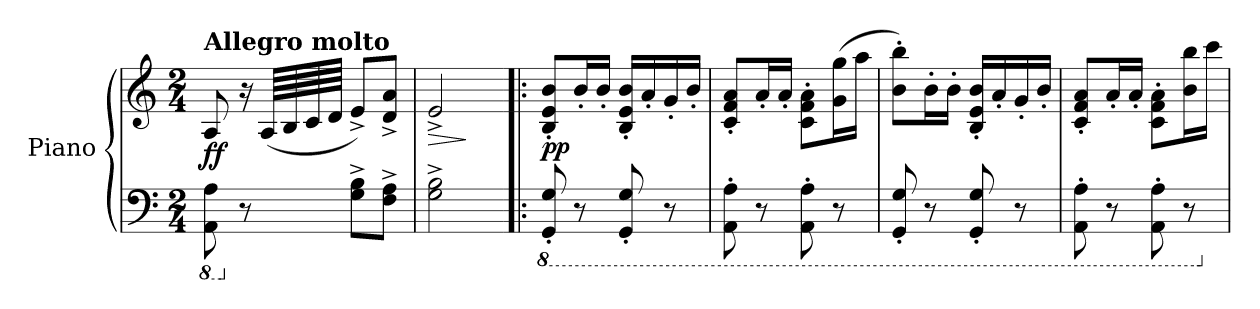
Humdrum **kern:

**kern	**kern	**dynam
*part1	*part1	*part1
*staff2	*staff1	*staff1/2
*I"Piano	*	*
*I'Pno.	*	*
*clefF4	*clefG2	*
*k[]	*k[]	*
*M2/4	*M2/4	*
*MM132	*MM132	*
*8ba	*	*
=1	=1	=1
!	!LO:TX:a:B:t=Allegro molto	!
!	!	!LO:DY:b
8AAA\ 8AA\	8A/	ff
*X8ba	*	*
8r	16r	.
.	(<64A/LLLL	.
.	64B/	.
.	64c/	.
.	64d/JJJJ	.
8G\^ 8B\^L	8e^/L)	.
8F\^ 8A\^J	8d/^ 8a/^J	.
=2	=2	=2
!	!	!LO:HP:b
2G\^ 2B\^	2e^/	>
.	.	]
=3!|:	=3!|:	=3!|:
*8ba	*	*
!	!	!LO:DY:b
8GGG/' 8GG/'	8B/' 8e/' 8b/'L	pp
8r	16b'/L	.
.	16b'/JJ	.
8GGG/' 8GG/'	16B/' 16e/' 16b/'LL	.
.	16a'/	.
8r	16g'/	.
.	16b'/JJ	.
=4	=4	=4
8AAA\' 8AA\'	8c/' 8f/' 8a/'L	.
8r	16a'/L	.
.	16a'/JJ	.
8AAA\' 8AA\'	8c\' 8f\' 8a\'L	.
8r	(>16g\ 16gg\L	.
.	16aa\JJ	.
=5	=5	=5
8GGG/' 8GG/'	8b\' 8bb\'L)	.
8r	16b'\L	.
.	16b'\JJ	.
8GGG/' 8GG/'	16B/' 16e/' 16b/'LL	.
.	16a'/	.
8r	16g'/	.
.	16b'/JJ	.
=6	=6	=6
8AAA\' 8AA\'	8c/' 8f/' 8a/'L	.
8r	16a'/L	.
.	16a'/JJ	.
8AAA\' 8AA\'	8c\' 8f\' 8a\'L	.
8r	16b\ 16bb\L	.
.	16ccc\JJ	.
*X8ba	*	*
=	=	=
*-	*-	*-
